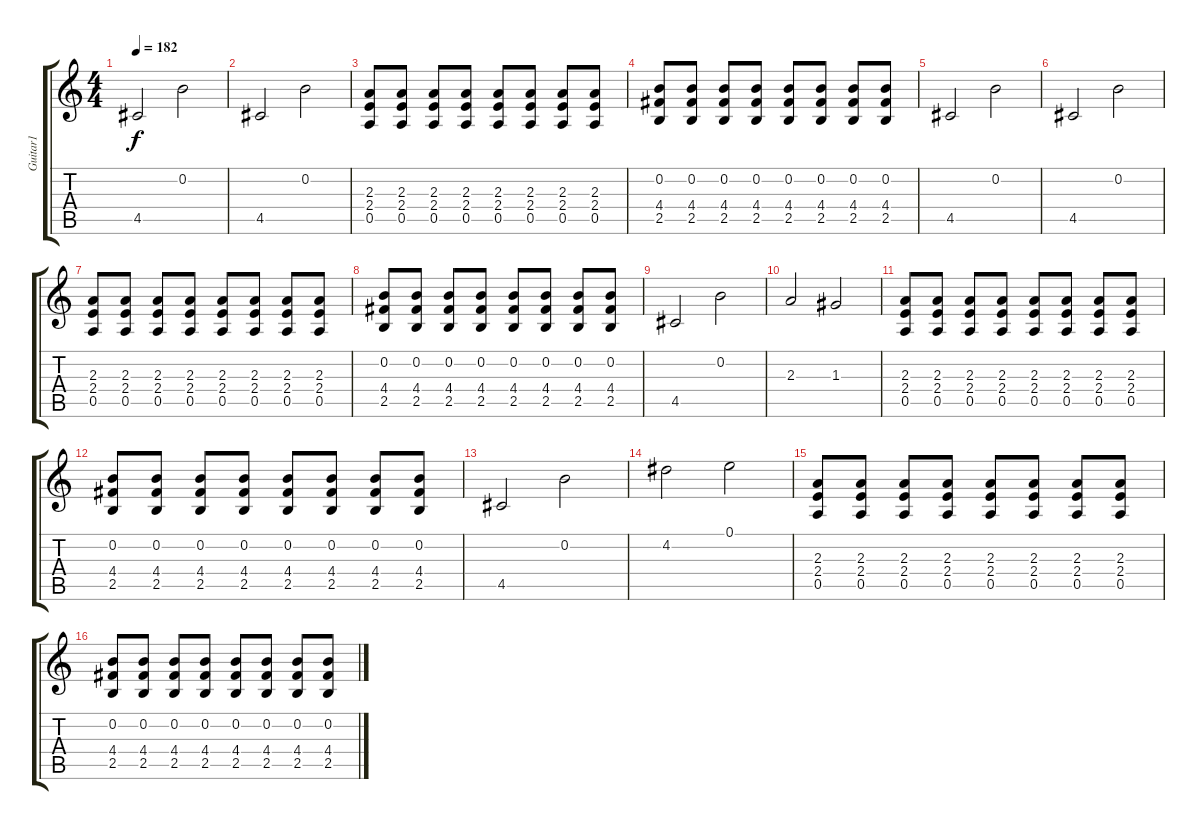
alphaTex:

\track ("Guitar1" "Guitar1") {instrument distortionguitar}
\staff {score tabs}
\tuning (E4 B3 G3 D3 A2 E2) {hide}
\ts (4 4)
\tempo 182
\clef g2
\ks c
4.5.2{dy f} 0.2.2 |
4.5.2 0.2.2 |
(2.3 2.4 0.5).8 (2.3 2.4 0.5).8 (2.3 2.4 0.5).8 (2.3 2.4 0.5).8 (2.3 2.4 0.5).8 (2.3 2.4 0.5).8 (2.3 2.4 0.5).8 (2.3 2.4 0.5).8 |
(0.2 4.4 2.5).8 (0.2 4.4 2.5).8 (0.2 4.4 2.5).8 (0.2 4.4 2.5).8 (0.2 4.4 2.5).8 (0.2 4.4 2.5).8 (0.2 4.4 2.5).8 (0.2 4.4 2.5).8 |
4.5.2 0.2.2 |
4.5.2 0.2.2 |
(2.3 2.4 0.5).8 (2.3 2.4 0.5).8 (2.3 2.4 0.5).8 (2.3 2.4 0.5).8 (2.3 2.4 0.5).8 (2.3 2.4 0.5).8 (2.3 2.4 0.5).8 (2.3 2.4 0.5).8 |
(0.2 4.4 2.5).8 (0.2 4.4 2.5).8 (0.2 4.4 2.5).8 (0.2 4.4 2.5).8 (0.2 4.4 2.5).8 (0.2 4.4 2.5).8 (0.2 4.4 2.5).8 (0.2 4.4 2.5).8 |
4.5.2 0.2.2 |
2.3.2 1.3.2 |
(2.3 2.4 0.5).8 (2.3 2.4 0.5).8 (2.3 2.4 0.5).8 (2.3 2.4 0.5).8 (2.3 2.4 0.5).8 (2.3 2.4 0.5).8 (2.3 2.4 0.5).8 (2.3 2.4 0.5).8 |
(0.2 4.4 2.5).8 (0.2 4.4 2.5).8 (0.2 4.4 2.5).8 (0.2 4.4 2.5).8 (0.2 4.4 2.5).8 (0.2 4.4 2.5).8 (0.2 4.4 2.5).8 (0.2 4.4 2.5).8 |
4.5.2 0.2.2 |
4.2.2 0.1.2 |
(2.3 2.4 0.5).8 (2.3 2.4 0.5).8 (2.3 2.4 0.5).8 (2.3 2.4 0.5).8 (2.3 2.4 0.5).8 (2.3 2.4 0.5).8 (2.3 2.4 0.5).8 (2.3 2.4 0.5).8 |
(0.2 4.4 2.5).8 (0.2 4.4 2.5).8 (0.2 4.4 2.5).8 (0.2 4.4 2.5).8 (0.2 4.4 2.5).8 (0.2 4.4 2.5).8 (0.2 4.4 2.5).8 (0.2 4.4 2.5).8
